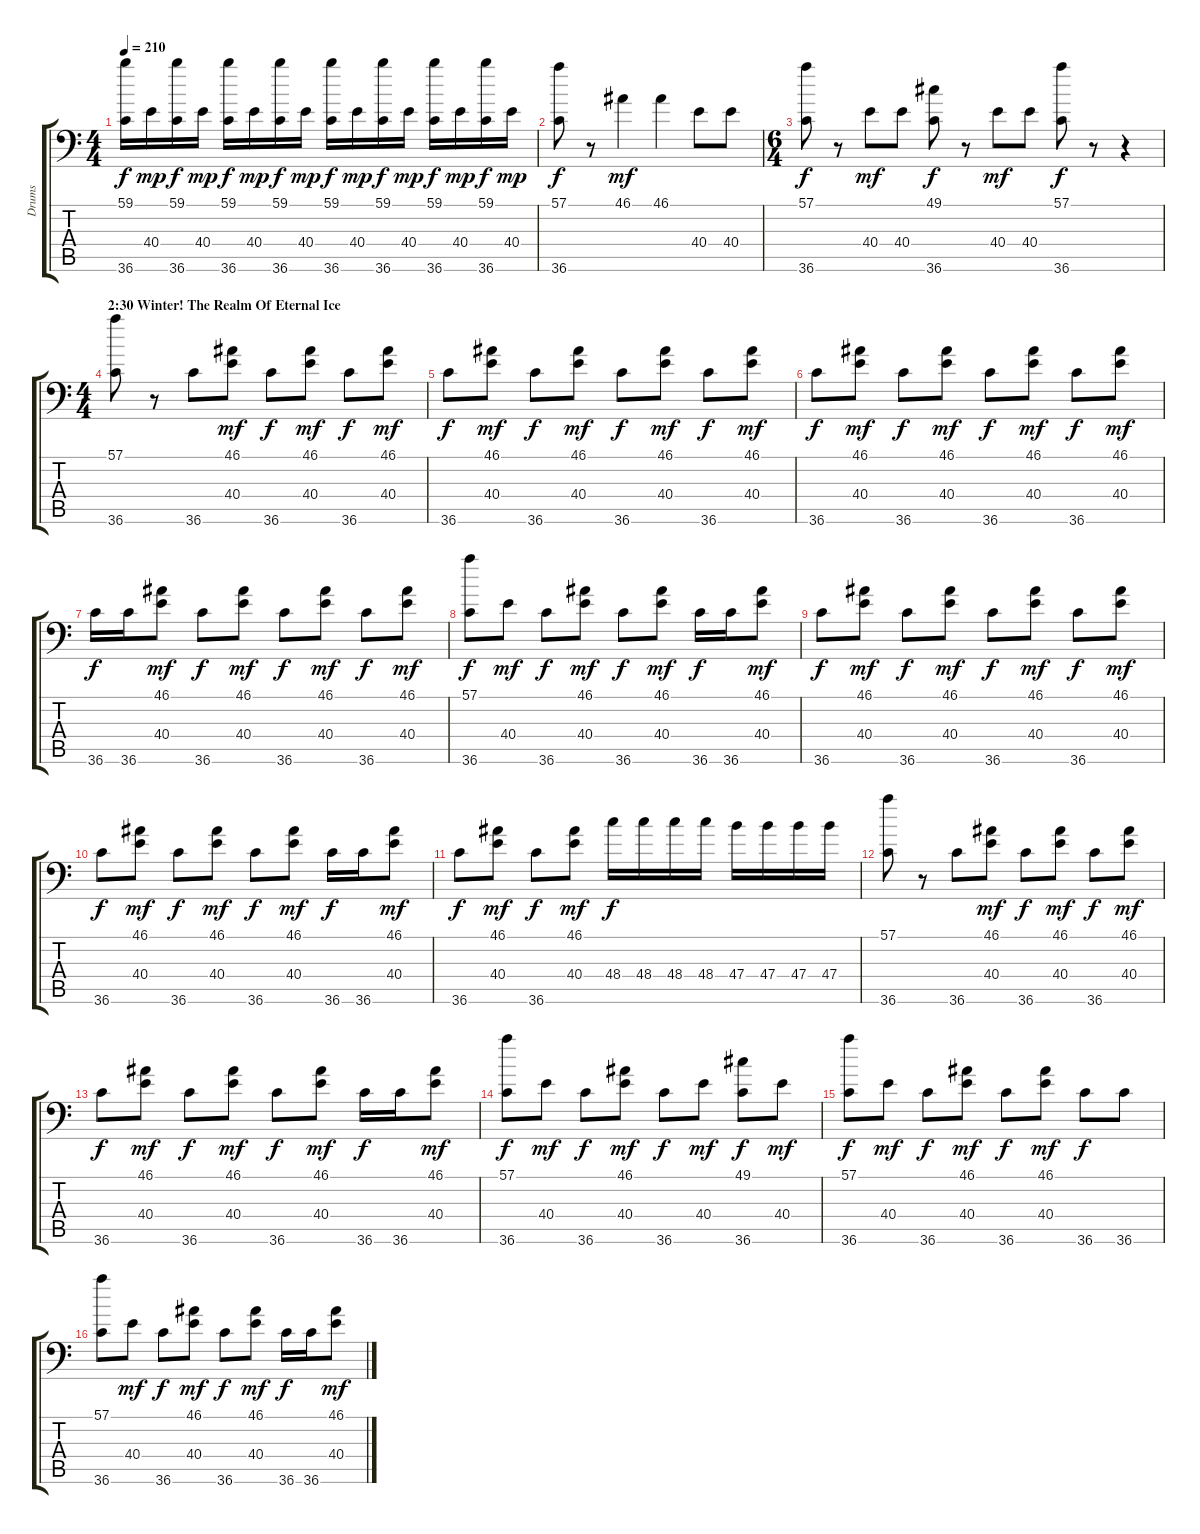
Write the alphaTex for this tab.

\track ("Drums" "Drums") {instrument acousticgrandpiano}
\staff {score tabs}
\tuning (C-1 C-1 C-1 C-1 C-1 C-1) {hide}
\ts (4 4)
\tempo 210
\clef f4
\ks c
(59.1 36.6).16{dy f} 40.4.16{dy mp} (59.1 36.6).16{dy f} 40.4.16{dy mp} (59.1 36.6).16{dy f} 40.4.16{dy mp} (59.1 36.6).16{dy f} 40.4.16{dy mp} (59.1 36.6).16{dy f} 40.4.16{dy mp} (59.1 36.6).16{dy f} 40.4.16{dy mp} (59.1 36.6).16{dy f} 40.4.16{dy mp} (59.1 36.6).16{dy f} 40.4.16{dy mp} |
(57.1 36.6).8{dy f} r.8 46.1.4{dy mf} 46.1.4 40.4.8 40.4.8 |
\ts (6 4)
(57.1 36.6).8{dy f} r.8 40.4.8{dy mf} 40.4.8 (49.1 36.6).8{dy f} r.8 40.4.8{dy mf} 40.4.8 (57.1 36.6).8{dy f} r.8 r.4 |
\ts (4 4)
\section ("" "2:30 Winter! The Realm Of Eternal Ice")
(57.1 36.6).8 r.8 36.6.8 (46.1 40.4).8{dy mf} 36.6.8{dy f} (46.1 40.4).8{dy mf} 36.6.8{dy f} (46.1 40.4).8{dy mf} |
36.6.8{dy f} (46.1 40.4).8{dy mf} 36.6.8{dy f} (46.1 40.4).8{dy mf} 36.6.8{dy f} (46.1 40.4).8{dy mf} 36.6.8{dy f} (46.1 40.4).8{dy mf} |
36.6.8{dy f} (46.1 40.4).8{dy mf} 36.6.8{dy f} (46.1 40.4).8{dy mf} 36.6.8{dy f} (46.1 40.4).8{dy mf} 36.6.8{dy f} (46.1 40.4).8{dy mf} |
36.6.16{dy f} 36.6.16 (46.1 40.4).8{dy mf} 36.6.8{dy f} (46.1 40.4).8{dy mf} 36.6.8{dy f} (46.1 40.4).8{dy mf} 36.6.8{dy f} (46.1 40.4).8{dy mf} |
(57.1 36.6).8{dy f} 40.4.8{dy mf} 36.6.8{dy f} (46.1 40.4).8{dy mf} 36.6.8{dy f} (46.1 40.4).8{dy mf} 36.6.16{dy f} 36.6.16 (46.1 40.4).8{dy mf} |
36.6.8{dy f} (46.1 40.4).8{dy mf} 36.6.8{dy f} (46.1 40.4).8{dy mf} 36.6.8{dy f} (46.1 40.4).8{dy mf} 36.6.8{dy f} (46.1 40.4).8{dy mf} |
36.6.8{dy f} (46.1 40.4).8{dy mf} 36.6.8{dy f} (46.1 40.4).8{dy mf} 36.6.8{dy f} (46.1 40.4).8{dy mf} 36.6.16{dy f} 36.6.16 (46.1 40.4).8{dy mf} |
36.6.8{dy f} (46.1 40.4).8{dy mf} 36.6.8{dy f} (46.1 40.4).8{dy mf} 48.4.16{dy f} 48.4.16 48.4.16 48.4.16 47.4.16 47.4.16 47.4.16 47.4.16 |
(57.1 36.6).8 r.8 36.6.8 (46.1 40.4).8{dy mf} 36.6.8{dy f} (46.1 40.4).8{dy mf} 36.6.8{dy f} (46.1 40.4).8{dy mf} |
36.6.8{dy f} (46.1 40.4).8{dy mf} 36.6.8{dy f} (46.1 40.4).8{dy mf} 36.6.8{dy f} (46.1 40.4).8{dy mf} 36.6.16{dy f} 36.6.16 (46.1 40.4).8{dy mf} |
(57.1 36.6).8{dy f} 40.4.8{dy mf} 36.6.8{dy f} (46.1 40.4).8{dy mf} 36.6.8{dy f} 40.4.8{dy mf} (49.1 36.6).8{dy f} 40.4.8{dy mf} |
(57.1 36.6).8{dy f} 40.4.8{dy mf} 36.6.8{dy f} (46.1 40.4).8{dy mf} 36.6.8{dy f} (46.1 40.4).8{dy mf} 36.6.8{dy f} 36.6.8 |
(57.1 36.6).8 40.4.8{dy mf} 36.6.8{dy f} (46.1 40.4).8{dy mf} 36.6.8{dy f} (46.1 40.4).8{dy mf} 36.6.16{dy f} 36.6.16 (46.1 40.4).8{dy mf}
